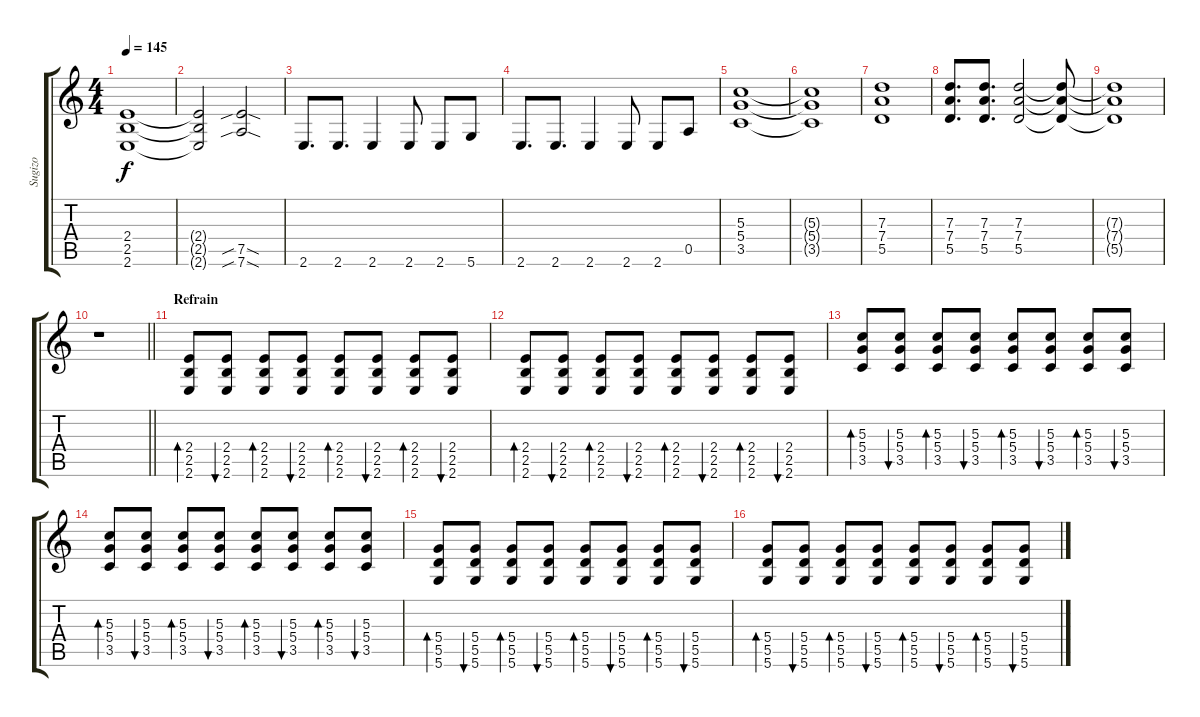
\track ("Sugizo" "Sugizo") {instrument overdrivenguitar}
\staff {score tabs}
\tuning (E4 B3 G3 D3 A2 D2) {hide}
\ts (4 4)
\tempo 145
\clef g2
\ks c
(2.4 2.5 2.6).1{dy f} |
(2.4{t} 2.5{t} 2.6{t}).2 (7.5{sib sod} 7.6{sib sod}).2 |
2.6.8{d} 2.6.8{d} 2.6.4 2.6.8 2.6.8 5.6.8 |
2.6.8{d} 2.6.8{d} 2.6.4 2.6.8 2.6.8 0.5.8 |
(5.3 5.4 3.5).1 |
(5.3{t} 5.4{t} 3.5{t}).1 |
(7.3 7.4 5.5).1 |
(7.3 7.4 5.5).8{d} (7.3 7.4 5.5).8{d} (7.3 7.4 5.5).2 (7.3{t} 7.4{t} 5.5{t}).8 |
(7.3{t} 7.4{t} 5.5{t}).1 |
\barLineRight lightlight
r.1 |
\section ("" "Refrain")
(2.4 2.5 2.6).8{bd 60} (2.4 2.5 2.6).8{bu 60} (2.4 2.5 2.6).8{bd 60} (2.4 2.5 2.6).8{bu 60} (2.4 2.5 2.6).8{bd 60} (2.4 2.5 2.6).8{bu 60} (2.4 2.5 2.6).8{bd 60} (2.4 2.5 2.6).8{bu 60} |
(2.4 2.5 2.6).8{bd 60} (2.4 2.5 2.6).8{bu 60} (2.4 2.5 2.6).8{bd 60} (2.4 2.5 2.6).8{bu 60} (2.4 2.5 2.6).8{bd 60} (2.4 2.5 2.6).8{bu 60} (2.4 2.5 2.6).8{bd 60} (2.4 2.5 2.6).8{bu 60} |
(5.3 5.4 3.5).8{bd 60} (5.3 5.4 3.5).8{bu 60} (5.3 5.4 3.5).8{bd 60} (5.3 5.4 3.5).8{bu 60} (5.3 5.4 3.5).8{bd 60} (5.3 5.4 3.5).8{bu 60} (5.3 5.4 3.5).8{bd 60} (5.3 5.4 3.5).8{bu 60} |
(5.3 5.4 3.5).8{bd 60} (5.3 5.4 3.5).8{bu 60} (5.3 5.4 3.5).8{bd 60} (5.3 5.4 3.5).8{bu 60} (5.3 5.4 3.5).8{bd 60} (5.3 5.4 3.5).8{bu 60} (5.3 5.4 3.5).8{bd 60} (5.3 5.4 3.5).8{bu 60} |
(5.4 5.5 5.6).8{bd 60} (5.4 5.5 5.6).8{bu 60} (5.4 5.5 5.6).8{bd 60} (5.4 5.5 5.6).8{bu 60} (5.4 5.5 5.6).8{bd 60} (5.4 5.5 5.6).8{bu 60} (5.4 5.5 5.6).8{bd 60} (5.4 5.5 5.6).8{bu 60} |
(5.4 5.5 5.6).8{bd 60} (5.4 5.5 5.6).8{bu 60} (5.4 5.5 5.6).8{bd 60} (5.4 5.5 5.6).8{bu 60} (5.4 5.5 5.6).8{bd 60} (5.4 5.5 5.6).8{bu 60} (5.4 5.5 5.6).8{bd 60} (5.4 5.5 5.6).8{bu 60}
